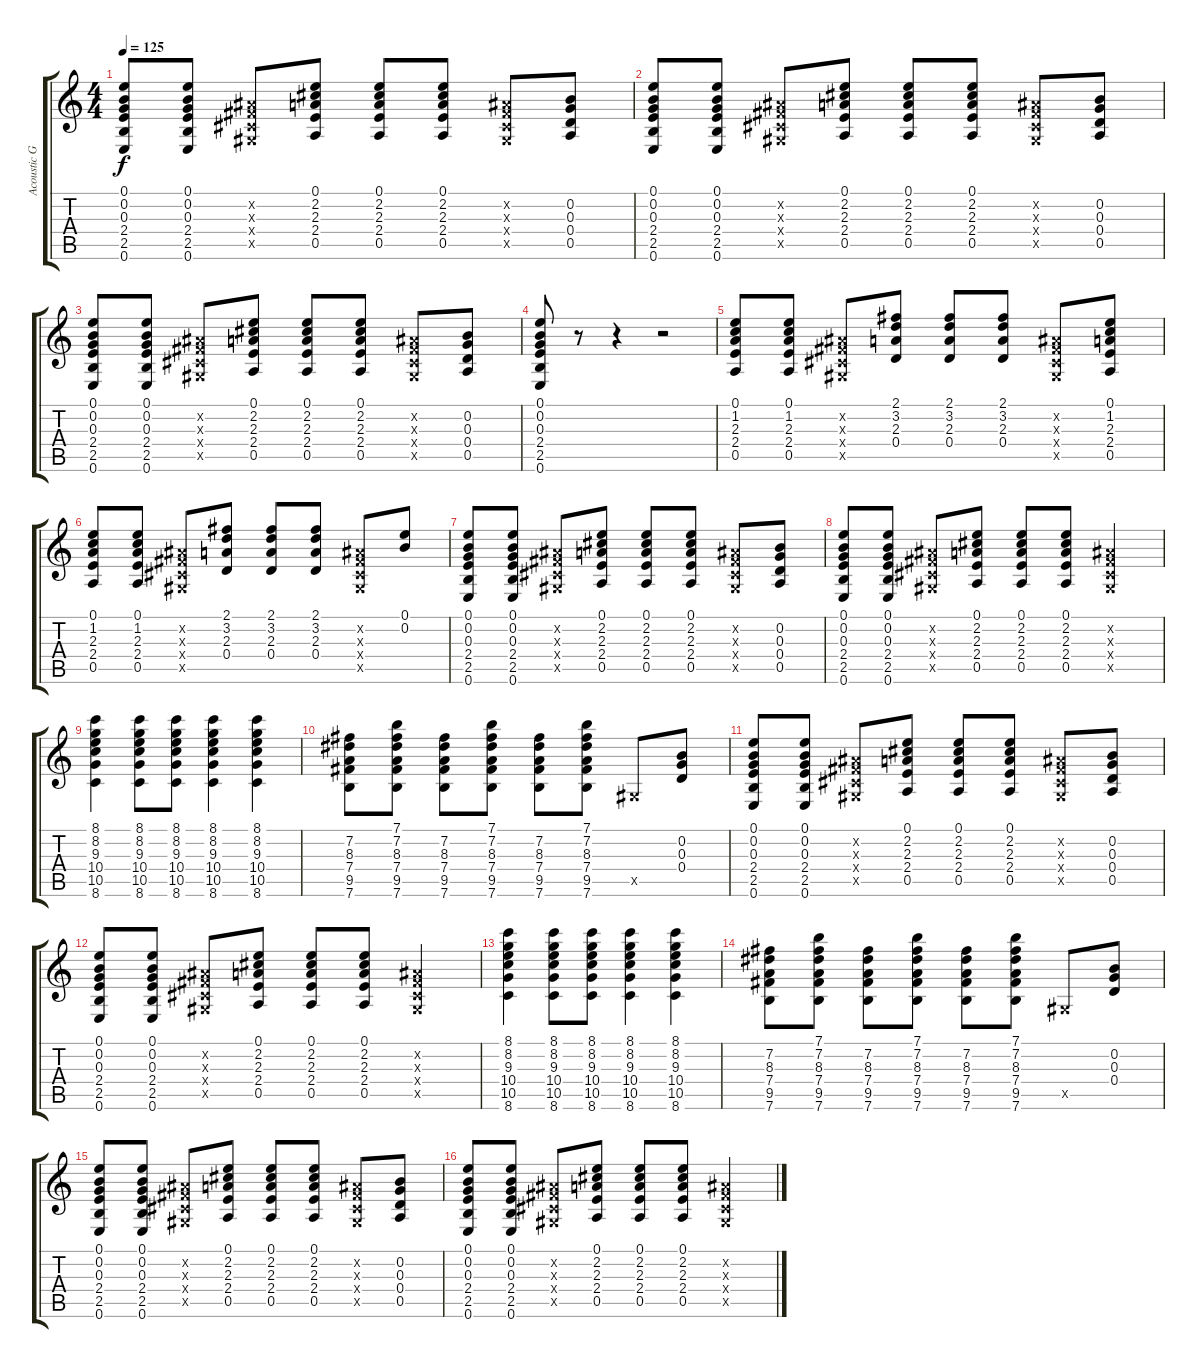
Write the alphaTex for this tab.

\track ("Acoustic Guitar" "Acoustic G") {instrument acousticguitarsteel}
\staff {score tabs}
\tuning (E4 B3 G3 D3 A2 E2) {hide}
\ts (4 4)
\tempo 125
\clef g2
\ks c
(0.1 0.2 0.3 2.4 2.5 0.6).8{dy f} (0.1 0.2 0.3 2.4 2.5 0.6).8 (-1.2{x} -1.3{x} -1.4{x} -1.5{x}).8 (0.1 2.2 2.3 2.4 0.5).8 (0.1 2.2 2.3 2.4 0.5).8 (0.1 2.2 2.3 2.4 0.5).8 (-1.2{x} -1.3{x} -1.4{x} -1.5{x}).8 (0.2 0.3 0.4 0.5).8 |
(0.1 0.2 0.3 2.4 2.5 0.6).8 (0.1 0.2 0.3 2.4 2.5 0.6).8 (-1.2{x} -1.3{x} -1.4{x} -1.5{x}).8 (0.1 2.2 2.3 2.4 0.5).8 (0.1 2.2 2.3 2.4 0.5).8 (0.1 2.2 2.3 2.4 0.5).8 (-1.2{x} -1.3{x} -1.4{x} -1.5{x}).8 (0.2 0.3 0.4 0.5).8 |
(0.1 0.2 0.3 2.4 2.5 0.6).8 (0.1 0.2 0.3 2.4 2.5 0.6).8 (-1.2{x} -1.3{x} -1.4{x} -1.5{x}).8 (0.1 2.2 2.3 2.4 0.5).8 (0.1 2.2 2.3 2.4 0.5).8 (0.1 2.2 2.3 2.4 0.5).8 (-1.2{x} -1.3{x} -1.4{x} -1.5{x}).8 (0.2 0.3 0.4 0.5).8 |
(0.1 0.2 0.3 2.4 2.5 0.6).8 r.8 r.4 r.2 |
(0.1 1.2 2.3 2.4 0.5).8 (0.1 1.2 2.3 2.4 0.5).8 (-1.2{x} -1.3{x} -1.4{x} -1.5{x}).8 (2.1 3.2 2.3 0.4).8 (2.1 3.2 2.3 0.4).8 (2.1 3.2 2.3 0.4).8 (-1.2{x} -1.3{x} -1.4{x} -1.5{x}).8 (0.1 1.2 2.3 2.4 0.5).8 |
(0.1 1.2 2.3 2.4 0.5).8 (0.1 1.2 2.3 2.4 0.5).8 (-1.2{x} -1.3{x} -1.4{x} -1.5{x}).8 (2.1 3.2 2.3 0.4).8 (2.1 3.2 2.3 0.4).8 (2.1 3.2 2.3 0.4).8 (-1.2{x} -1.3{x} -1.4{x} -1.5{x}).8 (0.1 0.2).8 |
(0.1 0.2 0.3 2.4 2.5 0.6).8 (0.1 0.2 0.3 2.4 2.5 0.6).8 (-1.2{x} -1.3{x} -1.4{x} -1.5{x}).8 (0.1 2.2 2.3 2.4 0.5).8 (0.1 2.2 2.3 2.4 0.5).8 (0.1 2.2 2.3 2.4 0.5).8 (-1.2{x} -1.3{x} -1.4{x} -1.5{x}).8 (0.2 0.3 0.4 0.5).8 |
(0.1 0.2 0.3 2.4 2.5 0.6).8 (0.1 0.2 0.3 2.4 2.5 0.6).8 (-1.2{x} -1.3{x} -1.4{x} -1.5{x}).8 (0.1 2.2 2.3 2.4 0.5).8 (0.1 2.2 2.3 2.4 0.5).8 (0.1 2.2 2.3 2.4 0.5).8 (-1.2{x} -1.3{x} -1.4{x} -1.5{x}).4 |
(8.1 8.2 9.3 10.4 10.5 8.6).4 (8.1 8.2 9.3 10.4 10.5 8.6).8 (8.1 8.2 9.3 10.4 10.5 8.6).8 (8.1 8.2 9.3 10.4 10.5 8.6).4 (8.1 8.2 9.3 10.4 10.5 8.6).4 |
(7.2 8.3 7.4 9.5 7.6).8 (7.1 7.2 8.3 7.4 9.5 7.6).8 (7.2 8.3 7.4 9.5 7.6).8 (7.1 7.2 8.3 7.4 9.5 7.6).8 (7.2 8.3 7.4 9.5 7.6).8 (7.1 7.2 8.3 7.4 9.5 7.6).8 -1.5{x}.8 (0.2 0.3 0.4).8 |
(0.1 0.2 0.3 2.4 2.5 0.6).8 (0.1 0.2 0.3 2.4 2.5 0.6).8 (-1.2{x} -1.3{x} -1.4{x} -1.5{x}).8 (0.1 2.2 2.3 2.4 0.5).8 (0.1 2.2 2.3 2.4 0.5).8 (0.1 2.2 2.3 2.4 0.5).8 (-1.2{x} -1.3{x} -1.4{x} -1.5{x}).8 (0.2 0.3 0.4 0.5).8 |
(0.1 0.2 0.3 2.4 2.5 0.6).8 (0.1 0.2 0.3 2.4 2.5 0.6).8 (-1.2{x} -1.3{x} -1.4{x} -1.5{x}).8 (0.1 2.2 2.3 2.4 0.5).8 (0.1 2.2 2.3 2.4 0.5).8 (0.1 2.2 2.3 2.4 0.5).8 (-1.2{x} -1.3{x} -1.4{x} -1.5{x}).4 |
(8.1 8.2 9.3 10.4 10.5 8.6).4 (8.1 8.2 9.3 10.4 10.5 8.6).8 (8.1 8.2 9.3 10.4 10.5 8.6).8 (8.1 8.2 9.3 10.4 10.5 8.6).4 (8.1 8.2 9.3 10.4 10.5 8.6).4 |
(7.2 8.3 7.4 9.5 7.6).8 (7.1 7.2 8.3 7.4 9.5 7.6).8 (7.2 8.3 7.4 9.5 7.6).8 (7.1 7.2 8.3 7.4 9.5 7.6).8 (7.2 8.3 7.4 9.5 7.6).8 (7.1 7.2 8.3 7.4 9.5 7.6).8 -1.5{x}.8 (0.2 0.3 0.4).8 |
(0.1 0.2 0.3 2.4 2.5 0.6).8 (0.1 0.2 0.3 2.4 2.5 0.6).8 (-1.2{x} -1.3{x} -1.4{x} -1.5{x}).8 (0.1 2.2 2.3 2.4 0.5).8 (0.1 2.2 2.3 2.4 0.5).8 (0.1 2.2 2.3 2.4 0.5).8 (-1.2{x} -1.3{x} -1.4{x} -1.5{x}).8 (0.2 0.3 0.4 0.5).8 |
(0.1 0.2 0.3 2.4 2.5 0.6).8 (0.1 0.2 0.3 2.4 2.5 0.6).8 (-1.2{x} -1.3{x} -1.4{x} -1.5{x}).8 (0.1 2.2 2.3 2.4 0.5).8 (0.1 2.2 2.3 2.4 0.5).8 (0.1 2.2 2.3 2.4 0.5).8 (-1.2{x} -1.3{x} -1.4{x} -1.5{x}).4
